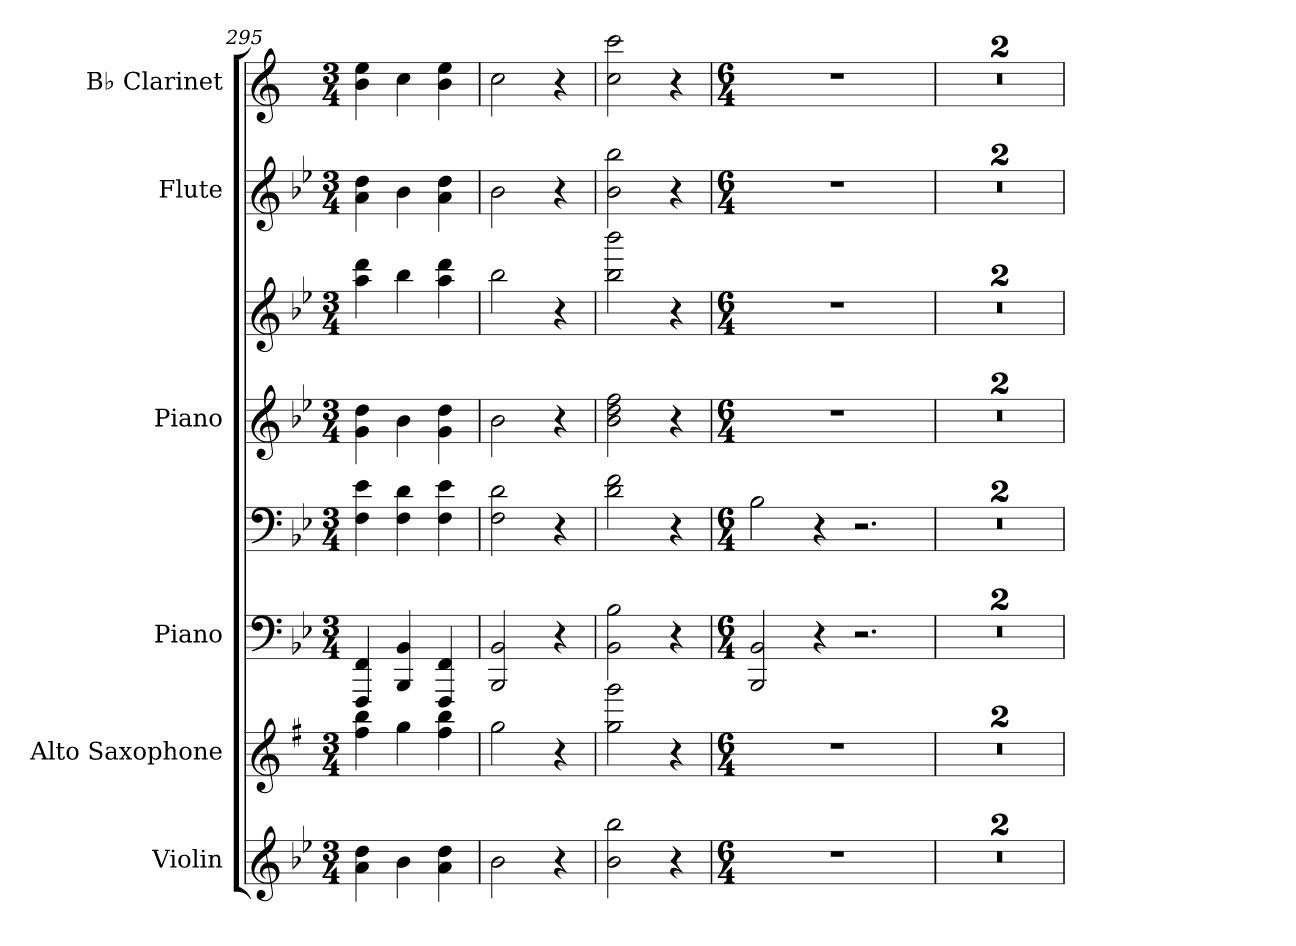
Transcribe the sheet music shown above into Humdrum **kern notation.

**kern	**kern	**kern	**kern	**kern	**kern	**kern	**kern
*part6	*part5	*part4	*part4	*part3	*part3	*part2	*part1
*staff8	*staff7	*staff6	*staff5	*staff4	*staff3	*staff2	*staff1
*I"Violin	*I"Alto Saxophone	*I"Piano	*	*I"Piano	*	*I"Flute	*I"B♭ Clarinet
*I'Vln.	*I'A. Sax.	*I'Pno.	*	*I'Pno.	*	*I'Fl.	*I'B♭ Cl.
*clefG2	*clefG2	*clefF4	*clefF4	*clefG2	*clefG2	*clefG2	*clefG2
*	*ITrd5c9	*	*	*	*	*	*ITrd1c2
*k[b-e-]	*k[b-e-]	*k[b-e-]	*k[b-e-]	*k[b-e-]	*k[b-e-]	*k[b-e-]	*k[b-e-]
*M3/4	*M3/4	*M3/4	*M3/4	*M3/4	*M3/4	*M3/4	*M3/4
=295	=295	=295	=295	=295	=295	=295	=295
4a\ 4dd\	4a\ 4dd\	4FFF/ 4FF/	4F\ 4e-\	4g\ 4dd\	4aa\ 4ddd\	4a\ 4dd\	4a\ 4dd\
4b-\	4b-\	4BBB-/ 4BB-/	4F\ 4d\	4b-\	4bb-\	4b-\	4b-\
4a\ 4dd\	4a\ 4dd\	4FFF/ 4FF/	4F\ 4e-\	4g\ 4dd\	4aa\ 4ddd\	4a\ 4dd\	4a\ 4dd\
=296	=296	=296	=296	=296	=296	=296	=296
2b-\	2b-\	2BBB-/ 2BB-/	2F\ 2d\	2b-\	2bb-\	2b-\	2b-\
4r	4r	4r	4r	4r	4r	4r	4r
=297	=297	=297	=297	=297	=297	=297	=297
2b-\ 2bb-\	2b-\ 2bb-\	2BB-\ 2B-\	2d\ 2f\	2b-\ 2dd\ 2ff\	2bb-\ 2bbb-\	2b-\ 2bb-\	2b-\ 2bb-\
4r	4r	4r	4r	4r	4r	4r	4r
=298	=298	=298	=298	=298	=298	=298	=298
*M6/4	*M6/4	*M6/4	*M6/4	*M6/4	*M6/4	*M6/4	*M6/4
1.r	1.r	2BBB-/ 2BB-/	2B-\	1.r	1.r	1.r	1.r
.	.	4r	4r	.	.	.	.
.	.	2.r	2.r	.	.	.	.
=299	=299	=299	=299	=299	=299	=299	=299
1.r	1.r	1.r	1.r	1.r	1.r	1.r	1.r
=300	=300	=300	=300	=300	=300	=300	=300
1.r	1.r	1.r	1.r	1.r	1.r	1.r	1.r
=	=	=	=	=	=	=	=
*-	*-	*-	*-	*-	*-	*-	*-
